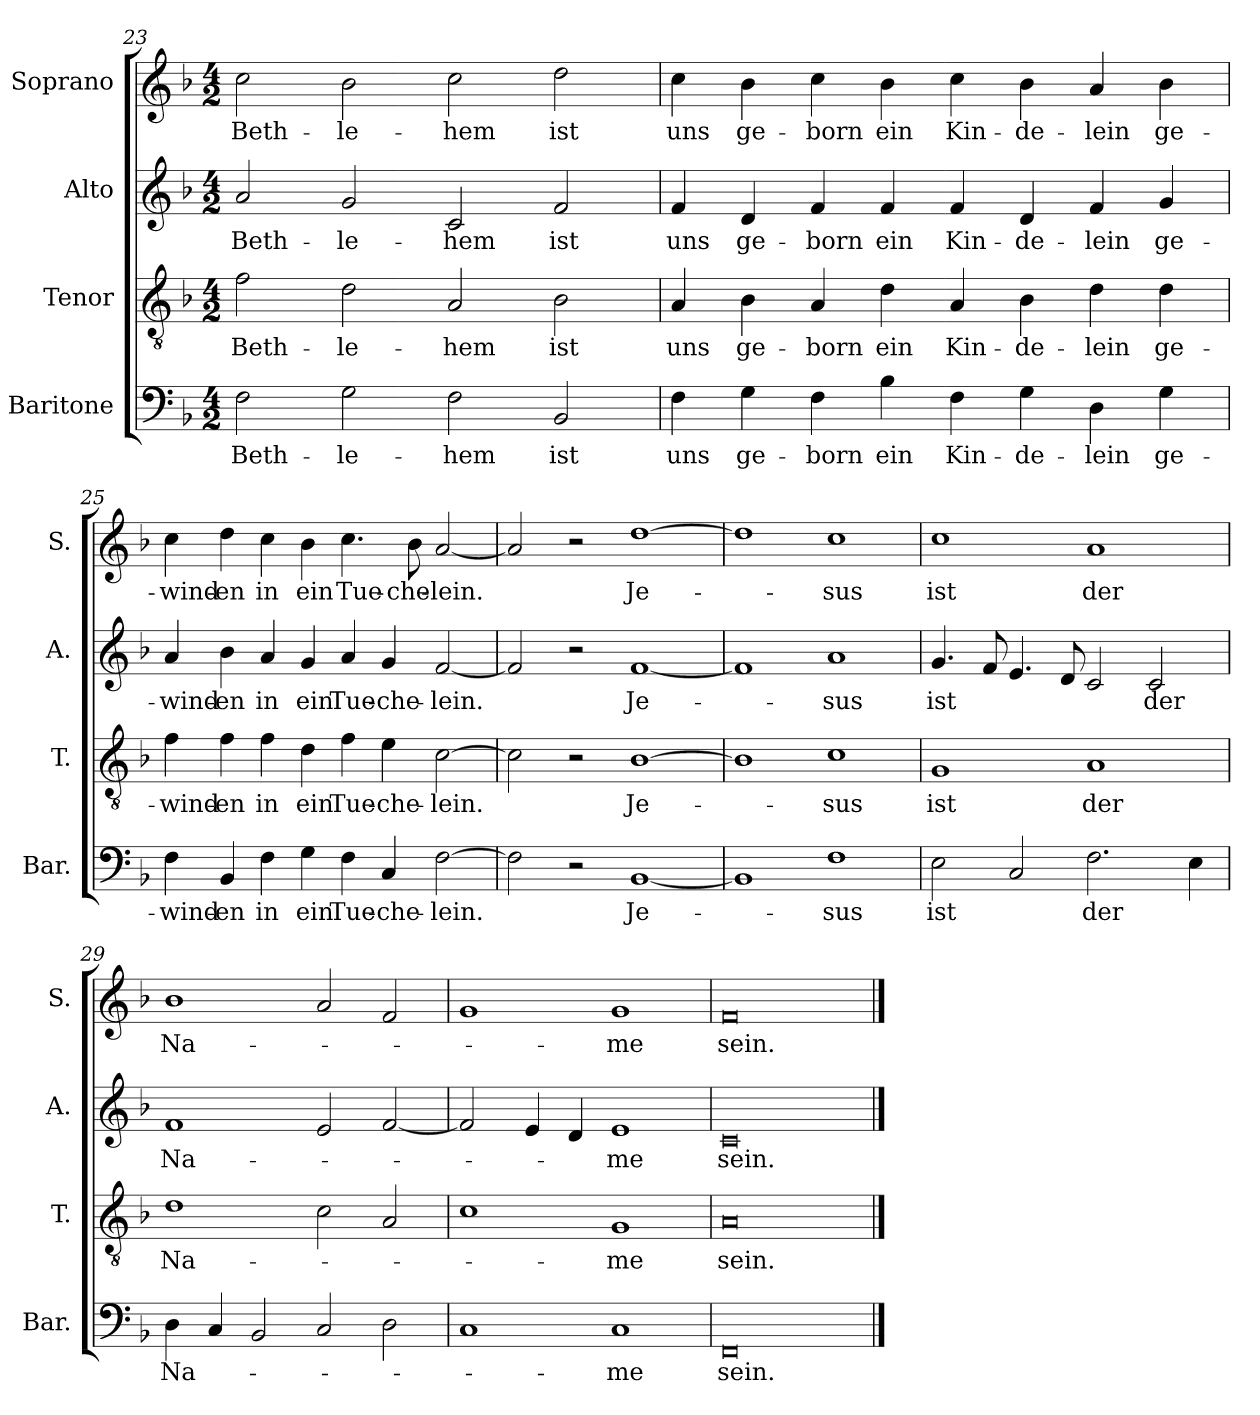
**kern	**text	**kern	**text	**kern	**text	**kern	**text
*part4	*part4	*part3	*part3	*part2	*part2	*part1	*part1
*staff4	*staff4	*staff3	*staff3	*staff2	*staff2	*staff1	*staff1
*I"Baritone	*	*I"Tenor	*	*I"Alto	*	*I"Soprano	*
*I'Bar.	*	*I'T.	*	*I'A.	*	*I'S.	*
*clefF4	*	*clefGv2	*	*clefG2	*	*clefG2	*
*	*	*ITrd7c12	*	*	*	*	*
*k[b-]	*	*k[b-]	*	*k[b-]	*	*k[b-]	*
*F:	*	*F:	*	*F:	*	*F:	*
*M4/2	*	*M4/2	*	*M4/2	*	*M4/2	*
=23	=23	=23	=23	=23	=23	=23	=23
!	!LO:LY:b	!	!LO:LY:b	!	!LO:LY:b	!	!LO:LY:b
2F\	Beth-	2F\	Beth-	2a/	Beth-	2cc\	Beth-
!	!LO:LY:b	!	!LO:LY:b	!	!LO:LY:b	!	!LO:LY:b
2G\	-le-	2D\	-le-	2g/	-le-	2b-\	-le-
!	!LO:LY:b	!	!LO:LY:b	!	!LO:LY:b	!	!LO:LY:b
2F\	-hem	2AA/	-hem	2c/	-hem	2cc\	-hem
!	!LO:LY:b	!	!LO:LY:b	!	!LO:LY:b	!	!LO:LY:b
2BB-/	ist	2BB-\	ist	2f/	ist	2dd\	ist
!!LO:LB:g=z
=24	=24	=24	=24	=24	=24	=24	=24
!	!LO:LY:b	!	!LO:LY:b	!	!LO:LY:b	!	!LO:LY:b
4F\	uns	4AA/	uns	4f/	uns	4cc\	uns
!	!LO:LY:b	!	!LO:LY:b	!	!LO:LY:b	!	!LO:LY:b
4G\	ge-	4BB-\	ge-	4d/	ge-	4b-\	ge-
!	!LO:LY:b	!	!LO:LY:b	!	!LO:LY:b	!	!LO:LY:b
4F\	-born	4AA/	-born	4f/	-born	4cc\	-born
!	!LO:LY:b	!	!LO:LY:b	!	!LO:LY:b	!	!LO:LY:b
4B-\	ein	4D\	ein	4f/	ein	4b-\	ein
!	!LO:LY:b	!	!LO:LY:b	!	!LO:LY:b	!	!LO:LY:b
4F\	Kin-	4AA/	Kin-	4f/	Kin-	4cc\	Kin-
!	!LO:LY:b	!	!LO:LY:b	!	!LO:LY:b	!	!LO:LY:b
4G\	-de-	4BB-\	-de-	4d/	-de-	4b-\	-de-
!	!LO:LY:b	!	!LO:LY:b	!	!LO:LY:b	!	!LO:LY:b
4D\	-lein	4D\	-lein	4f/	-lein	4a/	-lein
!	!LO:LY:b	!	!LO:LY:b	!	!LO:LY:b	!	!LO:LY:b
4G\	ge-	4D\	ge-	4g/	ge-	4b-\	ge-
=25	=25	=25	=25	=25	=25	=25	=25
!	!LO:LY:b	!	!LO:LY:b	!	!LO:LY:b	!	!LO:LY:b
4F\	-wind-	4F\	-wind-	4a/	-wind-	4cc\	-wind-
!	!LO:LY:b	!	!LO:LY:b	!	!LO:LY:b	!	!LO:LY:b
4BB-/	-en	4F\	-en	4b-\	-en	4dd\	-en
!	!LO:LY:b	!	!LO:LY:b	!	!LO:LY:b	!	!LO:LY:b
4F\	in	4F\	in	4a/	in	4cc\	in
!	!LO:LY:b	!	!LO:LY:b	!	!LO:LY:b	!	!LO:LY:b
4G\	ein	4D\	ein	4g/	ein	4b-\	ein
!	!LO:LY:b	!	!LO:LY:b	!	!LO:LY:b	!	!LO:LY:b
4F\	Tue-	4F\	Tue-	4a/	Tue-	4.cc\	Tue-
!	!LO:LY:b	!	!LO:LY:b	!	!LO:LY:b	!	!
4C/	-che-	4E\	-che-	4g/	-che-	.	.
!	!	!	!	!	!	!	!LO:LY:b
.	.	.	.	.	.	8b-\	-che-
!	!LO:LY:b	!	!LO:LY:b	!	!LO:LY:b	!	!LO:LY:b
[>2F\	-lein.	[>2C\	-lein.	[<2f/	-lein.	[<2a/	-lein.
=26	=26	=26	=26	=26	=26	=26	=26
2F\]	.	2C\]	.	2f/]	.	2a/]	.
2r	.	2r	.	2r	.	2r	.
!	!LO:LY:b	!	!LO:LY:b	!	!LO:LY:b	!	!LO:LY:b
[<1BB-	Je-	[>1BB-	Je-	[<1f	Je-	[>1dd	Je-
!!LO:LB:g=z
=27	=27	=27	=27	=27	=27	=27	=27
1BB-]	.	1BB-]	.	1f]	.	1dd]	.
!	!LO:LY:b	!	!LO:LY:b	!	!LO:LY:b	!	!LO:LY:b
1F	-sus	1C	-sus	1a	-sus	1cc	-sus
=28	=28	=28	=28	=28	=28	=28	=28
!	!LO:LY:b	!	!LO:LY:b	!	!LO:LY:b	!	!LO:LY:b
2E\	ist	1GG	ist	4.g/	ist	1cc	ist
.	.	.	.	8f/	.	.	.
2C/	.	.	.	4.e/	.	.	.
.	.	.	.	8d/	.	.	.
!	!LO:LY:b	!	!LO:LY:b	!	!	!	!LO:LY:b
2.F\	der	1AA	der	2c/	.	1a	der
!	!	!	!	!	!LO:LY:b	!	!
.	.	.	.	2c/	der	.	.
4E\	.	.	.	.	.	.	.
=29	=29	=29	=29	=29	=29	=29	=29
!	!LO:LY:b	!	!LO:LY:b	!	!LO:LY:b	!	!LO:LY:b
4D\	Na-	1D	Na-	1f	Na-	1b-	Na-
4C/	.	.	.	.	.	.	.
2BB-/	.	.	.	.	.	.	.
2C/	.	2C\	.	2e/	.	2a/	.
2D\	.	2AA/	.	[<2f/	.	2f/	.
=30	=30	=30	=30	=30	=30	=30	=30
1C	.	1C	.	2f/]	.	1g	.
.	.	.	.	4e/	.	.	.
.	.	.	.	4d/	.	.	.
!	!LO:LY:b	!	!LO:LY:b	!	!LO:LY:b	!	!LO:LY:b
1C	-me	1GG	-me	1e	-me	1g	-me
=31	=31	=31	=31	=31	=31	=31	=31
!	!LO:LY:b	!	!LO:LY:b	!	!LO:LY:b	!	!LO:LY:b
0FF	sein.	0AA	sein.	0c	sein.	0f	sein.
==	==	==	==	==	==	==	==
*-	*-	*-	*-	*-	*-	*-	*-
